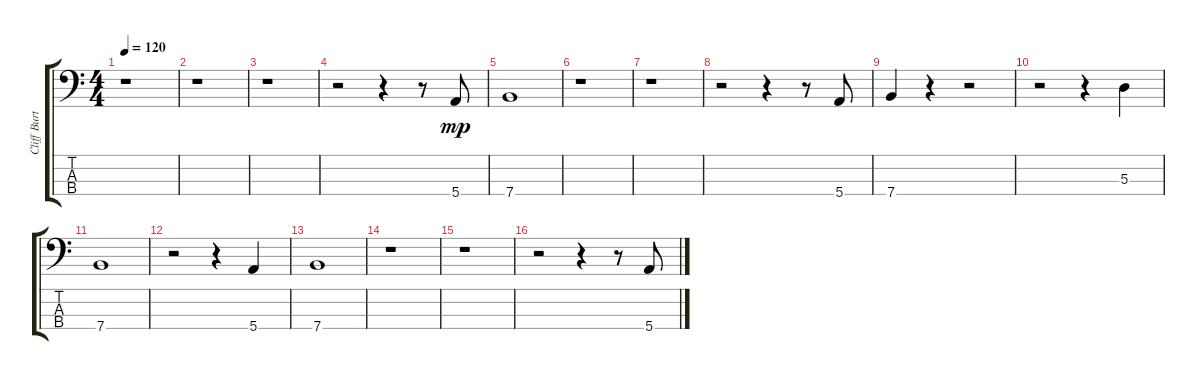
\track ("Cliff Burton - Bass" "Cliff Burt") {instrument electricbasspick}
\staff {score tabs}
\tuning (G2 D2 A1 E1) {hide}
\ts (4 4)
\tempo 120
\clef f4
\ks c
r.1{dy mp instrument electricbasspick} |
r.1 |
r.1 |
r.2 r.4 r.8 5.4.8 |
7.4.1 |
r.1 |
r.1 |
r.2 r.4 r.8 5.4.8 |
7.4.4 r.4 r.2 |
r.2 r.4 5.3.4 |
7.4.1 |
r.2 r.4 5.4.4 |
7.4.1 |
r.1 |
r.1 |
r.2 r.4 r.8 5.4.8
